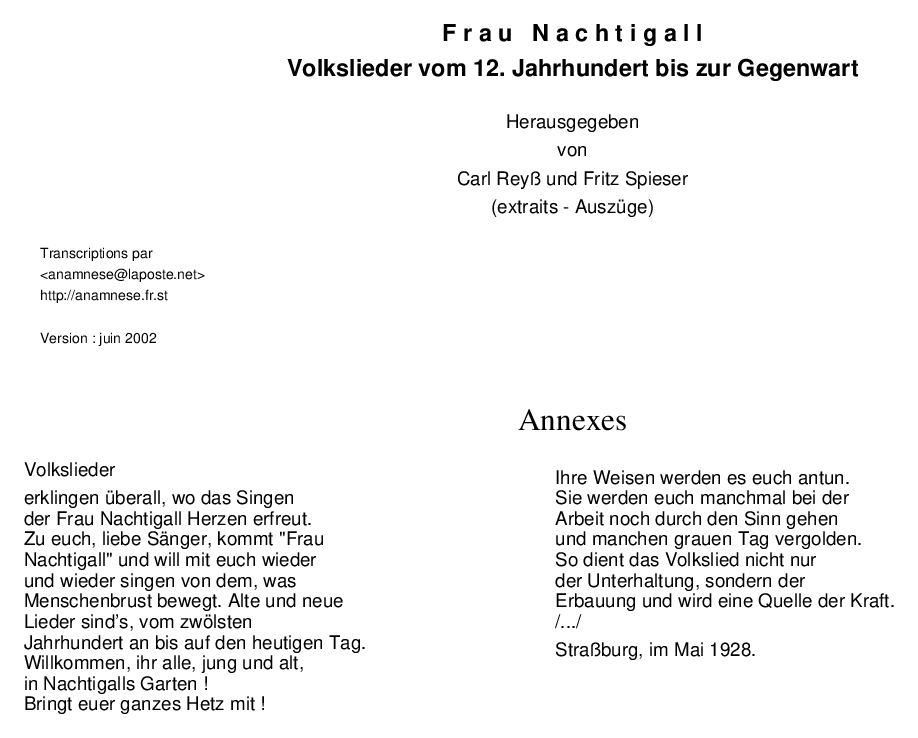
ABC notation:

X:1
T:Annexes
M:2/4
K:C
%%begintext
Volkslieder

erklingen überall, wo das Singen
der Frau Nachtigall Herzen erfreut.
Zu euch, liebe Sänger, kommt "Frau
Nachtigall" und will mit euch wieder
und wieder singen von dem, was
Menschenbrust bewegt. Alte und neue
Lieder sind's, vom zwölsten
Jahrhundert an bis auf den heutigen Tag.
Willkommen, ihr alle, jung und alt,
in Nachtigalls Garten !
Bringt euer ganzes Hetz mit !
%%endtext
%%begintext

Ihre Weisen werden es euch antun.
Sie werden euch manchmal bei der
Arbeit noch durch den Sinn gehen
und manchen grauen Tag vergolden.
So dient das Volkslied nicht nur
der Unterhaltung, sondern der
Erbauung und wird eine Quelle der Kraft.
/.../

Straßburg, im Mai 1928.
